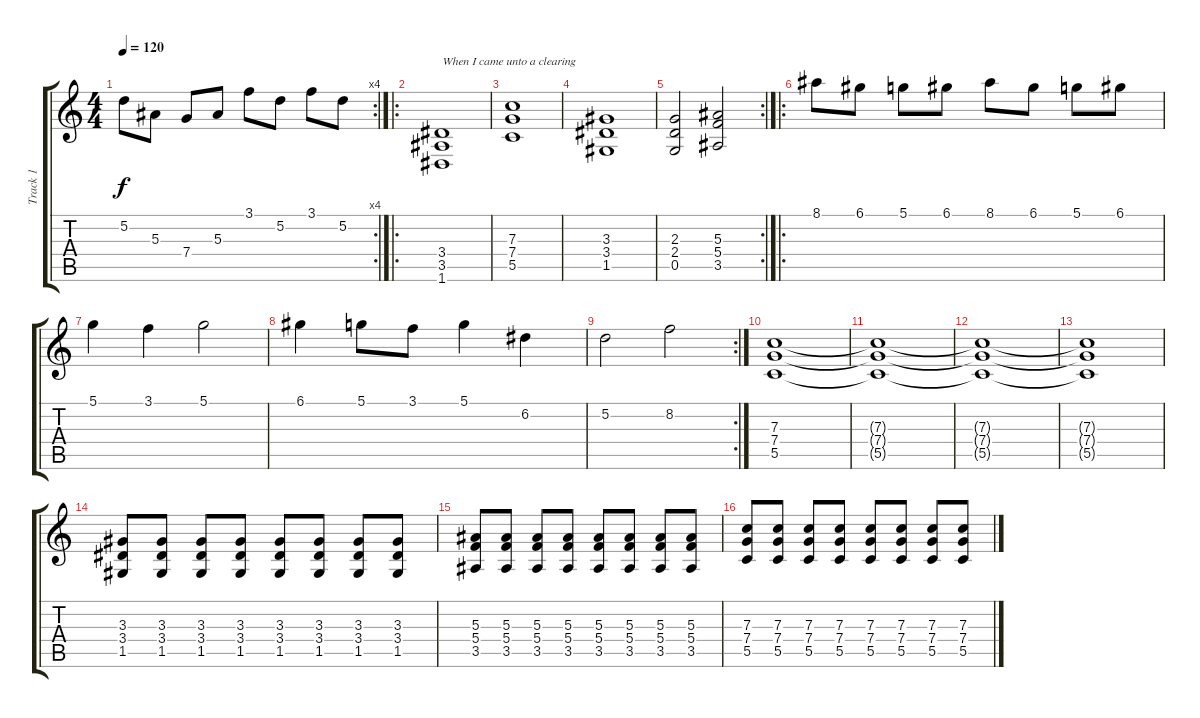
\track ("Track 1" "Track 1") {instrument distortionguitar}
\staff {score tabs}
\tuning (D4 A3 F3 C3 G2 D2) {hide}
\rc 4
\ts (4 4)
\tempo 120
\clef g2
\ks c
5.2.8{dy f} 5.3.8 7.4.8 5.3.8 3.1.8 5.2.8 3.1.8 5.2.8 |
\ro
(3.4 3.5 1.6).1{txt "When I came unto a clearing"} |
(7.3 7.4 5.5).1 |
(3.3 3.4 1.5).1 |
\rc 2
(2.3 2.4 0.5).2 (5.3 5.4 3.5).2 |
\ro
8.1.8 6.1.8 5.1.8 6.1.8 8.1.8 6.1.8 5.1.8 6.1.8 |
5.1.4 3.1.4 5.1.2 |
6.1.4 5.1.8 3.1.8 5.1.4 6.2.4 |
\rc 2
5.2.2 8.2.2 |
(7.3 7.4 5.5).1 |
(7.3{t} 7.4{t} 5.5{t}).1 |
(7.3{t} 7.4{t} 5.5{t}).1 |
(7.3{t} 7.4{t} 5.5{t}).1 |
(3.3 3.4 1.5).8 (3.3 3.4 1.5).8 (3.3 3.4 1.5).8 (3.3 3.4 1.5).8 (3.3 3.4 1.5).8 (3.3 3.4 1.5).8 (3.3 3.4 1.5).8 (3.3 3.4 1.5).8 |
(5.3 5.4 3.5).8 (5.3 5.4 3.5).8 (5.3 5.4 3.5).8 (5.3 5.4 3.5).8 (5.3 5.4 3.5).8 (5.3 5.4 3.5).8 (5.3 5.4 3.5).8 (5.3 5.4 3.5).8 |
(7.3 7.4 5.5).8 (7.3 7.4 5.5).8 (7.3 7.4 5.5).8 (7.3 7.4 5.5).8 (7.3 7.4 5.5).8 (7.3 7.4 5.5).8 (7.3 7.4 5.5).8 (7.3 7.4 5.5).8
